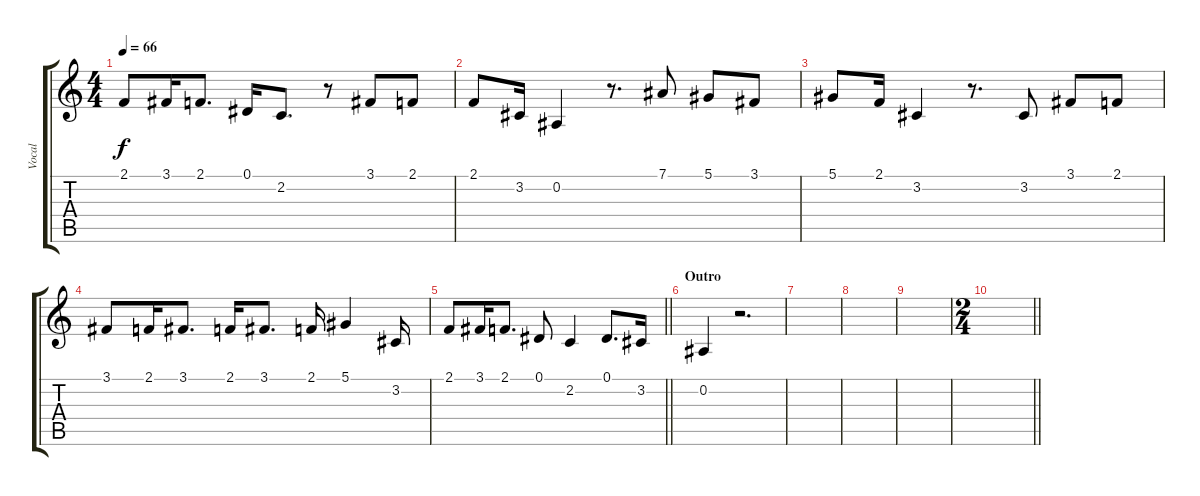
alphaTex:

\track ("Vocal" "Vocal") {instrument lead2sawtooth}
\staff {score tabs}
\tuning (Eb4 Bb3 Gb3 Db3 Ab2 Eb2) {hide}
\ts (4 4)
\tempo 66
\clef g2
\ks c
2.1.8{dy f} 3.1.16 2.1.8{d} 0.1.16 2.2.8{d} r.8 3.1.8 2.1.8 |
2.1.8 3.2.16 0.2.4 r.8{d} 7.1.8 5.1.8 3.1.8 |
5.1.8 2.1.16 3.2.4 r.8{d} 3.2.8 3.1.8 2.1.8 |
3.1.8 2.1.16 3.1.8{d} 2.1.16 3.1.8{d} 2.1.16 5.1.4 3.2.16 |
\barLineRight lightlight
2.1.8 3.1.16 2.1.8{d} 0.1.8 2.2.4 0.1.8{d} 3.2.16 |
\section ("" "Outro")
0.2.4 r.2{d} |
|
|
|
\ts (2 4)
\barLineRight lightlight
